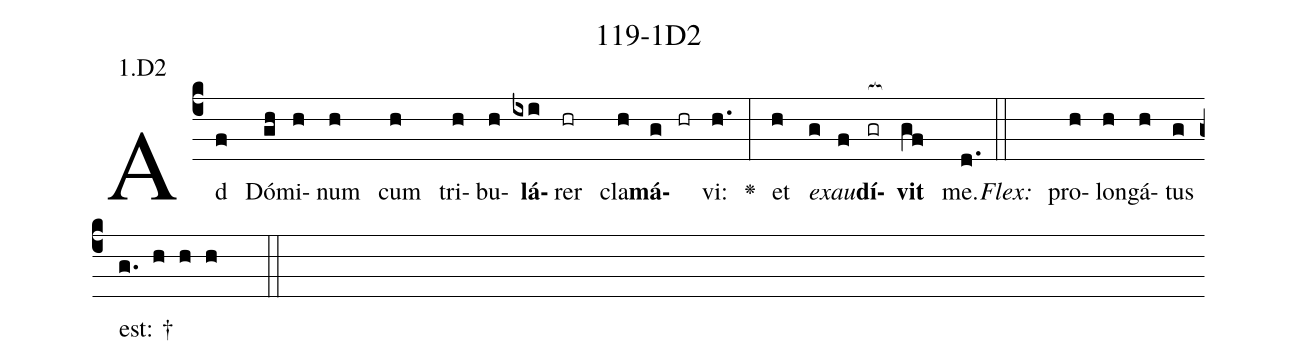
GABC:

name: 119-1D2;
annotation: 1.D2;
%%
(c4)Ad(f) Dó(gh)mi(h)num(h) cum(h) tri(h)bu(h)<b>lá</b>(ixi)rer(hr) cla(h)<b>má</b>(g hr)vi:(h.) <v>\greheightstar</v>(:) et(h) <i>ex</i>(g)<i>au</i>(f)<b>dí</b>(gr[ocb:1{])<b>vit</b>(gf[ocb:0}]) me.(d.) (::)
<i>Flex:</i>()  pro(h)lon(h)gá(h)tus(g) est: †(g. h h h  ::)

%E(h) u(h) o(g) u(f) a(gf) e.(d.) (::)
